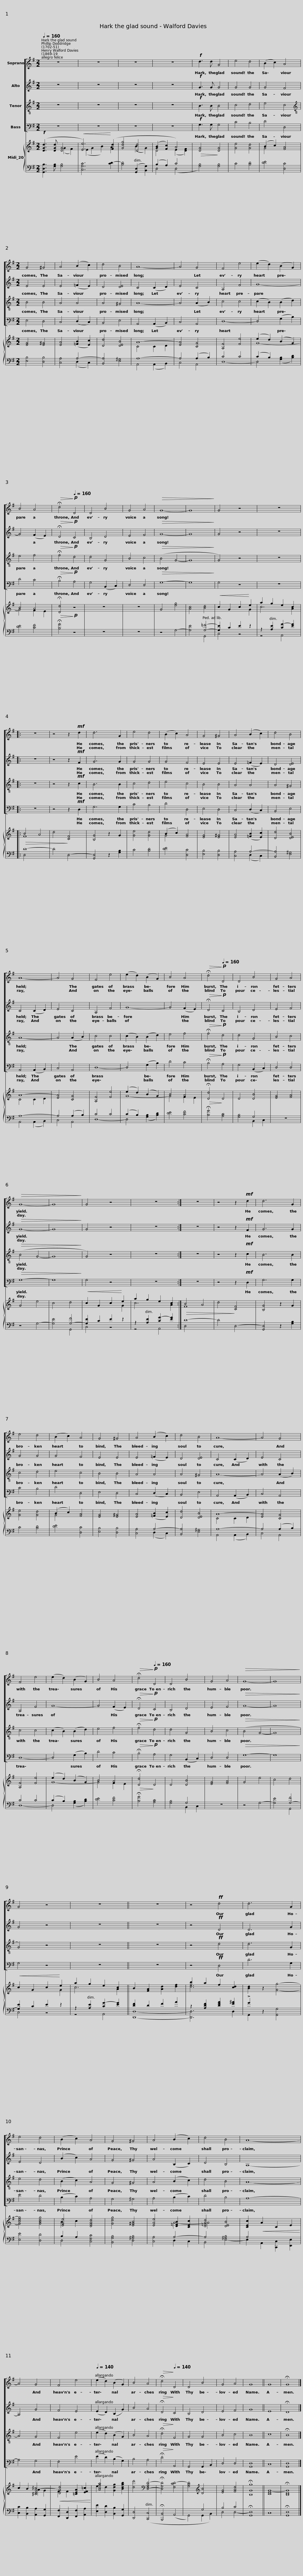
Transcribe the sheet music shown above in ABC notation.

X:1
%%score [ 1 2 3 4 ] { ( 5 6 ) | ( 7 8 ) }
L:1/8
Q:1/4=160
M:2/2
I:linebreak $
K:G
V:1 treble
V:2 treble
V:3 treble-8
V:4 bass
V:5 treble
V:6 treble
V:7 bass
V:8 bass
V:1
 z8 | z8 | z8 | z8 |!f! d3 d G4 | %5
 e4 d4 | (B2 c2) A4 |$[M:2/2] G4 ^G4 | A4 (B2 c2) | d4 B4 | %10
 A8- | A4 G4 | F4 e4 | (e2 d2) (B2 G2) |$ B4 A4 | %15
[Q:1/4=54]!>(! !fermata!d4!>)!!p![Q:1/4=160] D4 | D4 B4 | G4 A4 |!>(! G8- | G8!>)! | %20
 G4 z4 | z8 |:$ z8 | z4 z2!mf! d2 | d6 G2 | %25
 e4 d4 | (B2 c2) A4 | G4 ^G4 | A4 (B2 c2) |$ d4 B4 | %30
 A8- | A4 G4 | F4 e4 | (e2 d2) (B2 G2) | B4 A4 |$ %35
[Q:1/4=54]!>(! !fermata!d4!>)!!p![Q:1/4=160] D4 | D4 B4 | G4 A4 |!>(! G8- | G8!>)! | %40
 G4 z4 | z8 :|$ z8 | z4 z2!mf! d2 | d6 G2 | %45
 e4 d4 | (B2 c2) A4 | G4 ^G4 |$ A4 (B2 c2) | d4 B4 | %50
 A8- | A4 G4 | F4 e4 | (e2 d2) (B2 G2) | B4 A4 |$ %55
[Q:1/4=54]!>(! !fermata!d4!>)!!p![Q:1/4=160] D4 | D4 B4 | G4 A4 |!>(! G8- | G8!>)! | %60
 G4 z4 | z8 ||$ z8 | z4!ff! d4 | d6 G2 | %65
 e4 d4 | (B2 c2) A4 | G4 ^G4 | A4 (B2 c2) |$ d4 B4 | %70
 A8- | A4 G4 | F4 e4 |[Q:1/4=140] (e2 d2) (B2 G2) | B4 A4 |$ %75
[Q:1/4=140][Q:1/4=47][Q:1/4=140][Q:1/4=47][Q:1/4=140][Q:1/4=47][Q:1/4=140][Q:1/4=47][Q:1/4=140]!>(! !fermata!d4!>)![Q:1/4=140] D4 | D4 B4 | G4 A4 | G8 || G8 | %80
 !fermata!G8 |] %81
V:2
 z8 | z8 | z8 | z8 |!f! G3 G G4 | %5
 G4 G4 | G4 F4 |$[M:2/2] E4 E4 | E4 (=F2 E2) | D4 [DE]4 | %10
 C4 (C2 D2) | E4 C4 | A,4 F4 | G8- |$ G4 (F2 E2) | %15
!>(! !fermata!D4!>)!!p! C4 | B,4 D4 | E4 F4 |!>(! G8- | G8!>)! | %20
 G4 z4 | z8 |:$ z8 | z4 z2!mf! F2 | G6 G2 | %25
 G4 G4 | G4 F4 | E4 E4 | E4 (=F2 E2) |$ D4 [DE]4 | %30
 C4 (C2 D2) | E4 C4 | A,4 F4 | G8- | G4 (F2 E2) |$ %35
!>(! !fermata!D4!>)!!p! C4 | B,4 D4 | E4 F4 |!>(! G8- | G8!>)! | %40
 G4 z4 | z8 :|$ z8 | z4 z2!mf! F2 | G6 G2 | %45
 G4 G4 | G4 F4 | E4 E4 |$ E4 (=F2 E2) | D4 [DE]4 | %50
 C4 (C2 D2) | E4 C4 | A,4 F4 | G8- | G4 (F2 E2) |$ %55
!>(! !fermata!D4!>)!!p! C4 | B,4 D4 | E4 F4 |!>(! G8- | G8!>)! | %60
 G4 z4 | z8 ||$ z8 | z4!ff! D4 | D6 G2 | %65
 E4 D4 | (B2 c2) A4 | G4 ^G4 | A4 (B,2 C2) |$ D4 B,4 | %70
 A,8- | A,4 G4 | F4 E4 | (E2 D2) (B,2 G2) | B4 A4 |$ %75
!>(! !fermata!D4!>)! C4 | B,4 D4 | E4 F4 | G8 || E8 | %80
 !fermata!D8 |] %81
V:3
 z8 | z8 | z8 | z8 |!f! B3 B B4 | %5
 c4 d4 | e4 c4 |$[M:2/2][K:treble-8] B4 B4 | A4 A4 | A4 ^G4 | %10
 A8- | A4 (A2 B2) | c4 c4 | (c2 B2) (B2 d2) |$ e4 f4 | %15
!>(! !fermata!f4!>)!!p! d4 | d4 G4 | B4 c4 |!>(! (B4 G4- | G8!>)! | %20
 G4) z4 | z8 |:$ z8 | z4 z2!mf! c2 | B6 B2 | %25
 c4 d4 | e4 c4 | B4 B4 | A4 A4 |$ A4 ^G4 | %30
 A8- | A4 (A2 B2) | c4 c4 | (c2 B2) (B2 d2) | e4 f4 |$ %35
!>(! !fermata!f4!>)!!p! d4 | d4 G4 | B4 c4 |!>(! (B4 G4- | G8!>)! | %40
 G4) z4 | z8 :|$ z8 | z4 z2!mf! c2 | B6 B2 | %45
 c4 d4 | e4 c4 | B4 B4 |$ A4 A4 | A4 ^G4 | %50
 A8- | A4 (A2 B2) | c4 c4 | (c2 B2) (B2 d2) | e4 f4 |$ %55
!>(! !fermata!f4!>)!!p! d4 | d4 G4 | B4 c4 |!>(! (B4 G4- | G8!>)! | %60
 G4) z4 | z8 ||$ z8 | z4!ff! d4 | d6 G2 | %65
 e4 d4 | (B2 c2) A4 | G4 ^G4 | A4 (B2 c2) |$ d4 B4 | %70
 A8- | A4 G4 | F4 e4 | (e2 d2) (B2 G2) | B4 A4 |$ %75
!>(! !fermata!d4!>)! F4 | G4 G4 | B4 c4 | B8 || c8 | %80
 !fermata!B8 |] %81
V:4
 z8 | z8 | z8 | z8 |!f! G,3 G, G,4 | %5
 C4 B,4 | D4 D,4 |$[M:2/2] E,4 D,4 | C,4 (D,2 C,2) | B,,4 E,4 | %10
 A,,4 (A,,2 B,,2) | C,4 A,,4 | D,8- | D,4 (G,2 B,2) |$ D4 C4 | %15
!>(! !fermata!B,4!>)!!p! A,4 | G,4 (B,,2 C,2) | D,4 D,4 |!>(! G,8- | G,8!>)! | %20
 G,4 z4 | z8 |:$ z8 | z4 z2!mf! D,2 | G,6 G,2 | %25
 C4 B,4 | D4 D,4 | E,4 D,4 | C,4 (D,2 C,2) |$ B,,4 E,4 | %30
 A,,4 (A,,2 B,,2) | C,4 A,,4 | D,8- | D,4 (G,2 B,2) | D4 C4 |$ %35
!>(! !fermata!B,4!>)!!p! A,4 | G,4 (B,,2 C,2) | D,4 D,4 |!>(! G,8- | G,8!>)! | %40
 G,4 z4 | z8 :|$ z8 | z4 z2!mf! D,2 | G,6 G,2 | %45
 C4 B,4 | D4 D,4 | E,4 D,4 |$ C,4 (D,2 C,2) | B,,4 E,4 | %50
 A,,4 (A,,2 B,,2) | C,4 A,,4 | D,8- | D,4 (G,2 B,2) | D4 C4 |$ %55
!>(! !fermata!B,4!>)!!p! A,4 | G,4 (B,,2 C,2) | D,4 D,4 |!>(! G,8- | G,8!>)! | %60
 G,4 z4 | z8 ||$ z8 | z4!ff! D,4 | D6 G,2 | %65
 E4 D4 | (B,2 C2) A,4 | G,4 ^G,4 | A,4 (B,2 C2) |$ D4 B,4 | %70
 A,8- | A,4 G,4 | F,4 E4 | (E2 D2) (B,2 G,2) | B,4 A,4 |$ %75
!>(! !fermata!D4!>)! A,,4 | G,,4 G,,2 B,,2 | D,4 D,4 | [G,,D,]8 || C,8 | %80
 [G,,D,]8 |] %81
V:5
!f! ([DGd]3 [DGd] [DG]4 |!<(! [Ee]6)!<)! ([Fd]2 | [Gdg]4 [Dd]4 | ([GB]2 [Fc]2) A4) |!>(! [DG]4!>)! [DG]4 | %5
 [Ge]4 [Gd]4 | (B2 c2) [FA]4 |$[M:2/2] [EG]4 [E^G]4 | [EA]4 ([=FB]2 [Ec]2) | [Dd]4 [DEB]4 | %10
 A8- | [EA]4 [CG]4 | [A,F]4 [Fe]4 | (e2 d2) (B2 G2) |$ B4 A4 | %15
!>(! !fermata![Dd]4!>)!!p! z4 | z8 | z8 | G4 [eg]4 | [Ac]4 [Bd]4 | %20
!<(! c2 G2 c2!<)! e2 | a2 g2 e2 c2 |:$!>(! B4 A4 | d4!>)! [CF]4 | [B,G]4 z2 G2 | %25
 [Ge]4 [Gd]4 | (B2 c2) [FA]4 | [EG]4 [E^G]4 | [EA]4 ([=FB]2 [Ec]2) |$ [Dd]4 [DEB]4 | %30
 A8- | [EA]4 [CG]4 | [A,F]4 [Fe]4 | (e2 d2) (B2 G2) | B4 A4 |$ %35
!>(! !fermata![Dd]4!>)! D4 | D4 [DB]4 | [EG]4 [FA]4 | G4 e4 | c4 d4 | %40
!<(! c2 G2 c2!<)! e2 | a2 g2 e2 c2 :|$!>(! B4 A4 | d4!>)! [CF]4 | [B,G]4 z2 G2 | %45
 [Ge]4 [Gd]4 | (B2 c2) [FA]4 | [EG]4 [E^G]4 |$ [EA]4 ([=FB]2 [Ec]2) | [Dd]4 [DEB]4 | %50
 A8- | [EA]4 [CG]4 | [A,F]4 [Fe]4 | (e2 d2) (B2 G2) | B4 A4 |$ %55
!>(! !fermata![Dd]4!>)! D4 | D4 [DB]4 | [EG]4 [FA]4 | G4 e4 | c4 d4 | %60
!<(! c2 G2 c2!<)! e2 | a2 g2 e2 c2 ||$ B2 [FA]2 [Ad]2 [df]2 | b2 a2 f2 [cd]2 | [Bd]2 z2 [Gg]4- | %65
 [Gceg]4 [GBdg]4 | [EGe]4 [DFAd]4 | [Gdg]4 [E^GB]4 | [EAe]4 [D=FB]2 [CEc]2 |$ [D=FAd]4 [DEB]4 | %70
 [CEc]2!<(! A2 C2 E2!<)! | c2 B2 [^CE-A-^c]4 |!<(! [DAd]4 [=CEA]2 [EF=c]2!<)! | [Acfa]4 x4 | x4[K:bass] [D,-F,-A,D-]4 |$ %75
 !fermata![D,G,D]4 [F,C-D-]4 | [G,B,D]4[K:treble] [DB]4 | [EG]4 [FAd]4 | !fermata![B,Gg]8 || [CEG-]8 | %80
 !fermata![B,DG]8 |] %81
V:6
 x4 (G2 F2) | (E2 G2 B2) A2 | x4 (B2 G2) | D4 (E2 [DF]2) | x8 | %5
 x8 | G4 x4 |$[M:2/2] x8 | x8 | x8 | %10
 C4 C2 D2 | x8 | x8 | G8- |$ G4 F2 E2 | %15
 x8 | x8 | x8 | x8 | x8 | %20
 x6 G2 | c6 A2 |:$ F8 | x8 | x8 | %25
 x4 x4 | G4 x4 | x8 | x8 |$ x8 | %30
 C4 C2 D2 | x8 | x8 | G8- | G4 F2 E2 |$ %35
 x8 | x8 | x8 | x8 | x8 | %40
 x6 G2 | c6 A2 :|$ F8 | x8 | x8 | %45
 x4 x4 | G4 x4 | x8 |$ x8 | x8 | %50
 C4 C2 D2 | x8 | x8 | G8- | G4 F2 E2 |$ %55
 x8 | x8 | x8 | x8 | x8 | %60
 x6 G2 | c6 A2 ||$ x8 | [df]6 x2 | x8 | %65
 x8 | B2 c2 x4 | x8 | x4 A4- |$ A4 x4 | %70
 x8 | x4 A2 G2 | F2 F2 x4 | e2 d2 [Gdg]2 [Bdgb]2 | [dd']4[K:bass] x4 |$ %75
 x8 | x4[K:treble] x4 | x8 | x8 || x8 | %80
 x8 |] %81
V:7
 x8 | x8 | x8 | (B,2 A,2) C4 | x8 | %5
 x8 | x8 |$[M:2/2] x8 | x4 A,4- | [B,,A,]4 x4 | %10
 A,8- | A,4 (A,2 B,2) | C4 C4 | (C2 B,2) x4 |$ x8 | %15
 x8 | x8 | x8 | x8 | x4 [G,=F]4- | %20
 [G,E]2 C2 E2 z2 | z2 [A,E]2 [CG]2- [EG]2 |:$ D8- | D4 D,4- | [G,,D,]4 z2 x2 | %25
 x8 | x8 | x8 | x4 A,4- |$ [B,,A,]4 x4 | %30
 A,8- | A,4 (A,2 B,2) | C4 C4 | (C2 B,2) x4 | x8 |$ %35
 x8 | x4 G,4 | x8 | x8 | x4 [G,F]4- | %40
 [G,E]2 C2 E2 z2 | z2 [A,E]2 [CG]2- [EG]2 :|$ D8- | D4 D,4- | [G,,D,]4 z2 x2 | %45
 x8 | x8 | x8 |$ x4 A,4- | [B,,A,]4 x4 | %50
 A,8- | A,4 (A,2 B,2) | C4 C4 | (C2 B,2) x4 | x8 |$ %55
 x8 | x4 G,4 | x8 | x8 | x4 [G,-F]4 | %60
 [G,E]2 C2 E2 z2 | z2 [A,E]2 [CG]2- [EG]2 ||$ [DF]2 D2 F2 A2 | z2 [A,DF]2 [DFA]2 [F^A]2 | !>!G2 x6 | %65
 x8 | B,2 A,2 x4 | x8 | x4 A,4- |$ A,4 x4 | %70
 A,4 x4 | x8 | x8 | x8 | x8 |$ %75
 x8 | x4 G,4 | B,4 C4 | x8 || x8 | %80
 x8 |] %81
V:8
 [G,,D,B,]3 [G,B,] [G,B,]4 | [C,G,C]6 [CD]2- | [B,D]4 ([G,,D,]2 [B,,G,]2) | D,4 (D,4 | [G,B,]4) [G,B,]4 | %5
 C4 [B,D]4 | [DE]4 [D,C]4 |$[M:2/2] [E,B,]4 [D,B,]4 | [C,A,]4 (D,2 C,2) | x4 [E,^G,]4 | %10
 A,,4 (A,,2 B,,2) | C,4 A,,4 | D,8- | D,4 ([G,B,]2 [B,D]2) |$ [DE]4 [CF]4 | %15
 !fermata![B,G]4 z4 | z8 | z8 | z4 G,4- | [G,E]4 G,,4 | %20
 C,4 z4 | z4 A,,4 |:$ D,4 x4 | x8 | x4 x2 [G,B,]2 | %25
 C4 [B,D]4 | [DE]4 [D,C]4 | [E,B,]4 [D,B,]4 | [C,A,]4 (D,2 C,2) |$ x4 [E,^G,]4 | %30
 A,,4 (A,,2 B,,2) | C,4 A,,4 | D,8- | D,4 ([G,B,]2 [B,D]2) | [DE]4 [CF]4 |$ %35
 !fermata![B,G]4 [A,C]4 | [G,B,]4 B,,2 C,2 | z8 | z4 G,4- | [G,E]4 G,,4 | %40
 C,4 z4 | z4 A,,4 :|$ D,4 x4 | x8 | x4 x2 [G,B,]2 | %45
 C4 [B,D]4 | [DE]4 [D,C]4 | [E,B,]4 [D,B,]4 |$ [C,A,]4 (D,2 C,2) | x4 [E,^G,]4 | %50
 A,,4 (A,,2 B,,2) | C,4 A,,4 | D,8- | D,4 ([G,B,]2 [B,D]2) | [DE]4 [CF]4 |$ %55
 !fermata![B,G]4 [A,C]4 | [G,B,]4 B,,2 C,2 | z8 | z4 G,4- | [G,E]4 G,,4 | %60
 C,4 z4 | z4 A,,4 ||$ [D,,D,]8- | [D,,D,]6 D,2 | G,,2 z2 [G,,G,]4 | %65
 [E,E]4 [D,D]4 | D,4 [C,F,C]4 | [B,,G,B,]4 [D,^G,B,]4 | [C,A,]4 D,2 C,2 |$ B,,4 [E,-^G,B,-]4 | %70
 E,2 A,,2 [C,,C,]2 [E,,E,]2 | [C,C]2 [B,,B,]2 [A,,A,]2 [G,,G,]2 | [F,,F,]2 [D,,D,]2 [F,,F,]2 [A,,A,]2 | [E,E]2 [D,D]2 [B,,B,]2 [G,,G,]2 | [D,,D,]4 ([C,,C,]4 |$ %75
 !fermata![B,,,B,,]4 (A,,4 | G,,4) G,,2 B,,2) | D,4 D,4- | !fermata![G,,D,]8 || C,8 | %80
 !fermata![G,,D,]8 |] %81
